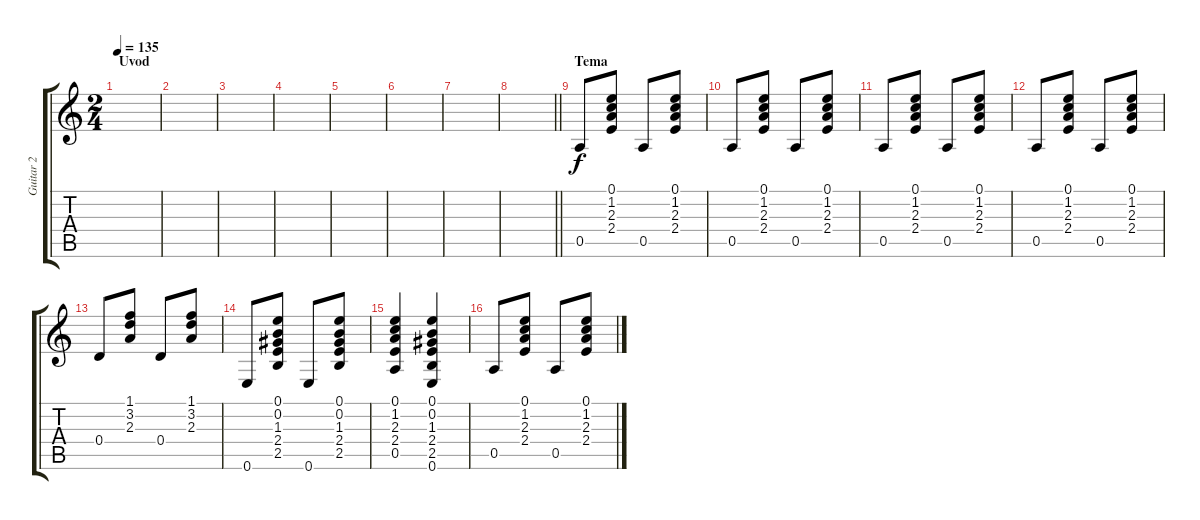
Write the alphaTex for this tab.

\track ("Guitar 2" "Guitar 2") {instrument acousticguitarsteel}
\staff {score tabs}
\tuning (E4 B3 G3 D3 A2 E2) {hide}
\ts (2 4)
\section ("" "Uvod")
\tempo 135
\clef g2
\ks c
|
|
|
|
|
|
|
\barLineRight lightlight
|
\section ("" "Tema")
0.5.8 (0.1 1.2 2.3 2.4).8 0.5.8 (0.1 1.2 2.3 2.4).8 |
0.5.8 (0.1 1.2 2.3 2.4).8 0.5.8 (0.1 1.2 2.3 2.4).8 |
0.5.8 (0.1 1.2 2.3 2.4).8 0.5.8 (0.1 1.2 2.3 2.4).8 |
0.5.8 (0.1 1.2 2.3 2.4).8 0.5.8 (0.1 1.2 2.3 2.4).8 |
0.4.8 (1.1 3.2 2.3).8 0.4.8 (1.1 3.2 2.3).8 |
0.6.8 (0.1 0.2 1.3 2.4 2.5).8 0.6.8 (0.1 0.2 1.3 2.4 2.5).8 |
(0.1 1.2 2.3 2.4 0.5).4 (0.1 0.2 1.3 2.4 2.5 0.6).4 |
0.5.8 (0.1 1.2 2.3 2.4).8 0.5.8 (0.1 1.2 2.3 2.4).8
